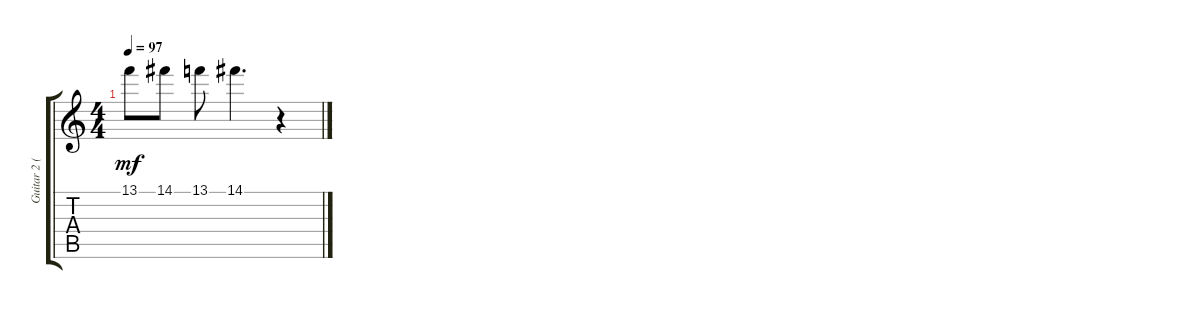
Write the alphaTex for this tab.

\track ("Guitar 2 (clear)   Jody Porter" "Guitar 2 (") {instrument electricguitarclean}
\staff {score tabs}
\tuning (E4 B3 G3 D3 A2 E2) {hide}
\ts (4 4)
\tempo 97
\clef g2
\ks c
13.1.8{dy mf} 14.1.8 13.1.8 14.1.4{d} r.4
